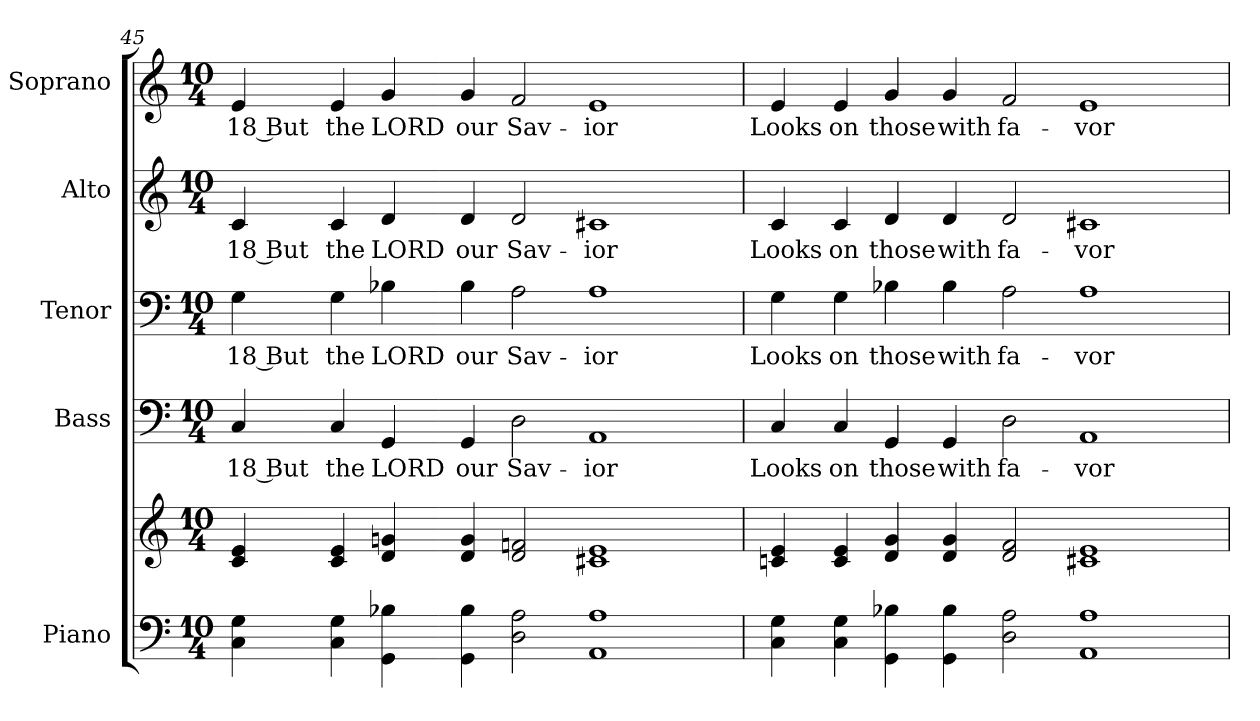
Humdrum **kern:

**kern	**kern	**kern	**text	**kern	**text	**kern	**text	**kern	**text
*part5	*part5	*part4	*part4	*part3	*part3	*part2	*part2	*part1	*part1
*staff6	*staff5	*staff4	*staff4	*staff3	*staff3	*staff2	*staff2	*staff1	*staff1
*I"Piano	*	*I"Bass	*	*I"Tenor	*	*I"Alto	*	*I"Soprano	*
*I'Pno.	*	*I'B.	*	*I'T.	*	*I'A.	*	*I'S.	*
!!LO:PB:g=z
*clefF4	*clefG2	*clefF4	*	*clefF4	*	*clefG2	*	*clefG2	*
*k[]	*k[]	*k[]	*	*k[]	*	*k[]	*	*k[]	*
*C:	*C:	*C:	*	*C:	*	*C:	*	*C:	*
*M10/4	*M10/4	*M10/4	*	*M10/4	*	*M10/4	*	*M10/4	*
=45	=45	=45	=45	=45	=45	=45	=45	=45	=45
*	*^	*	*	*	*	*	*	*	*
!	!	!	!	!LO:LY:b:color=#000000	!	!	!	!	!	!
!	!	!	!	!	!	!LO:LY:b:color=#000000	!	!	!	!
!	!	!	!	!	!	!	!	!LO:LY:b:color=#000000	!	!
!	!	!	!	!	!	!	!	!	!	!LO:LY:b:color=#000000
4Ci\ 4Gi	4ci/ 4ei	4ryy	4Ci/	18 But	4Gi\	18 But	4ci/	18 But	4ei/	18 But
!	!	!	!	!LO:LY:b:color=#000000	!	!	!	!	!	!
!	!	!	!	!	!	!LO:LY:b:color=#000000	!	!	!	!
!	!	!	!	!	!	!	!	!LO:LY:b:color=#000000	!	!
!	!	!	!	!	!	!	!	!	!	!LO:LY:b:color=#000000
4Ci\ 4Gi	4ci/ 4ei	2.ryy	4Ci/	the	4Gi\	the	4ci/	the	4ei/	the
!	!	!	!	!LO:LY:b:color=#000000	!	!	!	!	!	!
!	!	!	!	!	!	!LO:LY:b:color=#000000	!	!	!	!
!	!	!	!	!	!	!	!	!LO:LY:b:color=#000000	!	!
!	!	!	!	!	!	!	!	!	!	!LO:LY:b:color=#000000
4GGi\ 4B-Xi	4di/ 4gni	.	4GGi/	LORD	4B-Xi\	LORD	4di/	LORD	4gi/	LORD
!	!	!	!	!LO:LY:b:color=#000000	!	!	!	!	!	!
!	!	!	!	!	!	!LO:LY:b:color=#000000	!	!	!	!
!	!	!	!	!	!	!	!	!LO:LY:b:color=#000000	!	!
!	!	!	!	!	!	!	!	!	!	!LO:LY:b:color=#000000
4GGi\ 4B-i	4di/ 4gi	.	4GGi/	our	4B-i\	our	4di/	our	4gi/	our
!	!	!	!	!LO:LY:b:color=#000000	!	!	!	!	!	!
!	!	!	!	!	!	!LO:LY:b:color=#000000	!	!	!	!
!	!	!	!	!	!	!	!	!LO:LY:b:color=#000000	!	!
!	!	!	!	!	!	!	!	!	!	!LO:LY:b:color=#000000
2Di\ 2Ai	2di/ 2fni	1ryy	2Di\	Sav-	2Ai\	Sav-	2di/	Sav-	2fi/	Sav-
!	!	!	!	!LO:LY:b:color=#000000	!	!	!	!	!	!
!	!	!	!	!	!	!LO:LY:b:color=#000000	!	!	!	!
!	!	!	!	!	!	!	!	!LO:LY:b:color=#000000	!	!
!	!	!	!	!	!	!	!	!	!	!LO:LY:b:color=#000000
1AAi 1Ai	1c#Xi 1ei	.	1AAi	-ior	1Ai	-ior	1c#Xi	-ior	1ei	-ior
.	.	2ryy	.	.	.	.	.	.	.	.
!!LO:PB:g=z
=46	=46	=46	=46	=46	=46	=46	=46	=46	=46	=46
!	!	!	!	!LO:LY:b:color=#000000	!	!	!	!	!	!
!	!	!	!	!	!	!LO:LY:b:color=#000000	!	!	!	!
!	!	!	!	!	!	!	!	!LO:LY:b:color=#000000	!	!
!	!	!	!	!	!	!	!	!	!	!LO:LY:b:color=#000000
4Ci\ 4Gi	4cni/ 4ei	2ryy	4Ci/	Looks	4Gi\	Looks	4ci/	Looks	4ei/	Looks
!	!	!	!	!LO:LY:b:color=#000000	!	!	!	!	!	!
!	!	!	!	!	!	!LO:LY:b:color=#000000	!	!	!	!
!	!	!	!	!	!	!	!	!LO:LY:b:color=#000000	!	!
!	!	!	!	!	!	!	!	!	!	!LO:LY:b:color=#000000
4Ci\ 4Gi	4ci/ 4ei	.	4Ci/	on	4Gi\	on	4ci/	on	4ei/	on
!	!	!	!	!LO:LY:b:color=#000000	!	!	!	!	!	!
!	!	!	!	!	!	!LO:LY:b:color=#000000	!	!	!	!
!	!	!	!	!	!	!	!	!LO:LY:b:color=#000000	!	!
!	!	!	!	!	!	!	!	!	!	!LO:LY:b:color=#000000
4GGi\ 4B-Xi	4di/ 4gi	2ryy	4GGi/	those	4B-Xi\	those	4di/	those	4gi/	those
!	!	!	!	!LO:LY:b:color=#000000	!	!	!	!	!	!
!	!	!	!	!	!	!LO:LY:b:color=#000000	!	!	!	!
!	!	!	!	!	!	!	!	!LO:LY:b:color=#000000	!	!
!	!	!	!	!	!	!	!	!	!	!LO:LY:b:color=#000000
4GGi\ 4B-i	4di/ 4gi	.	4GGi/	with	4B-i\	with	4di/	with	4gi/	with
!	!	!	!	!LO:LY:b:color=#000000	!	!	!	!	!	!
!	!	!	!	!	!	!LO:LY:b:color=#000000	!	!	!	!
!	!	!	!	!	!	!	!	!LO:LY:b:color=#000000	!	!
!	!	!	!	!	!	!	!	!	!	!LO:LY:b:color=#000000
2Di\ 2Ai	2di/ 2fi	2ryy	2Di\	fa-	2Ai\	fa-	2di/	fa-	2fi/	fa-
!	!	!	!	!LO:LY:b:color=#000000	!	!	!	!	!	!
!	!	!	!	!	!	!LO:LY:b:color=#000000	!	!	!	!
!	!	!	!	!	!	!	!	!LO:LY:b:color=#000000	!	!
!	!	!	!	!	!	!	!	!	!	!LO:LY:b:color=#000000
1AAi 1Ai	1c#Xi 1ei	2.ryy	1AAi	-vor	1Ai	-vor	1c#Xi	-vor	1ei	-vor
.	.	4ryy	.	.	.	.	.	.	.	.
*	*v	*v	*	*	*	*	*	*	*	*
=	=	=	=	=	=	=	=	=	=
*-	*-	*-	*-	*-	*-	*-	*-	*-	*-
